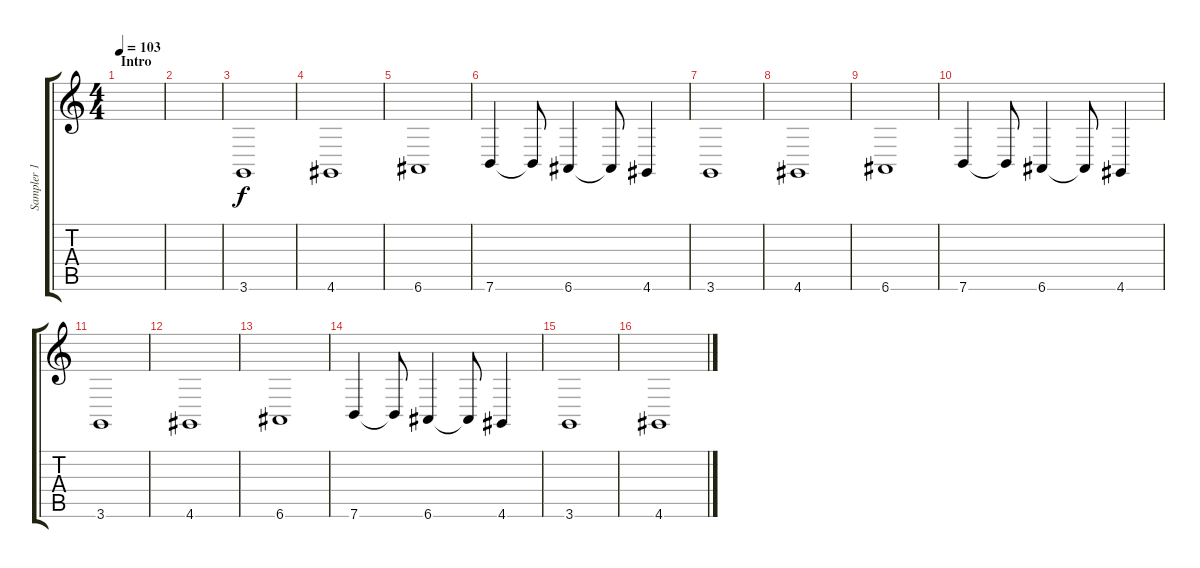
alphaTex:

\track ("Sampler 1 (Joseph Hahn)" "Sampler 1 ") {instrument stringensemble1}
\staff {score tabs}
\tuning (E4 B3 G3 D3 A2 E2) {hide}
\ts (4 4)
\section ("" "Intro")
\tempo 103
\clef g2
\ks c
|
|
3.6.1 |
4.6.1 |
6.6.1 |
7.6.4 7.6{t}.8 6.6.4 6.6{t}.8 4.6.4 |
3.6.1 |
4.6.1 |
6.6.1 |
7.6.4 7.6{t}.8 6.6.4 6.6{t}.8 4.6.4 |
3.6.1 |
4.6.1 |
6.6.1 |
7.6.4 7.6{t}.8 6.6.4 6.6{t}.8 4.6.4 |
3.6.1 |
4.6.1
